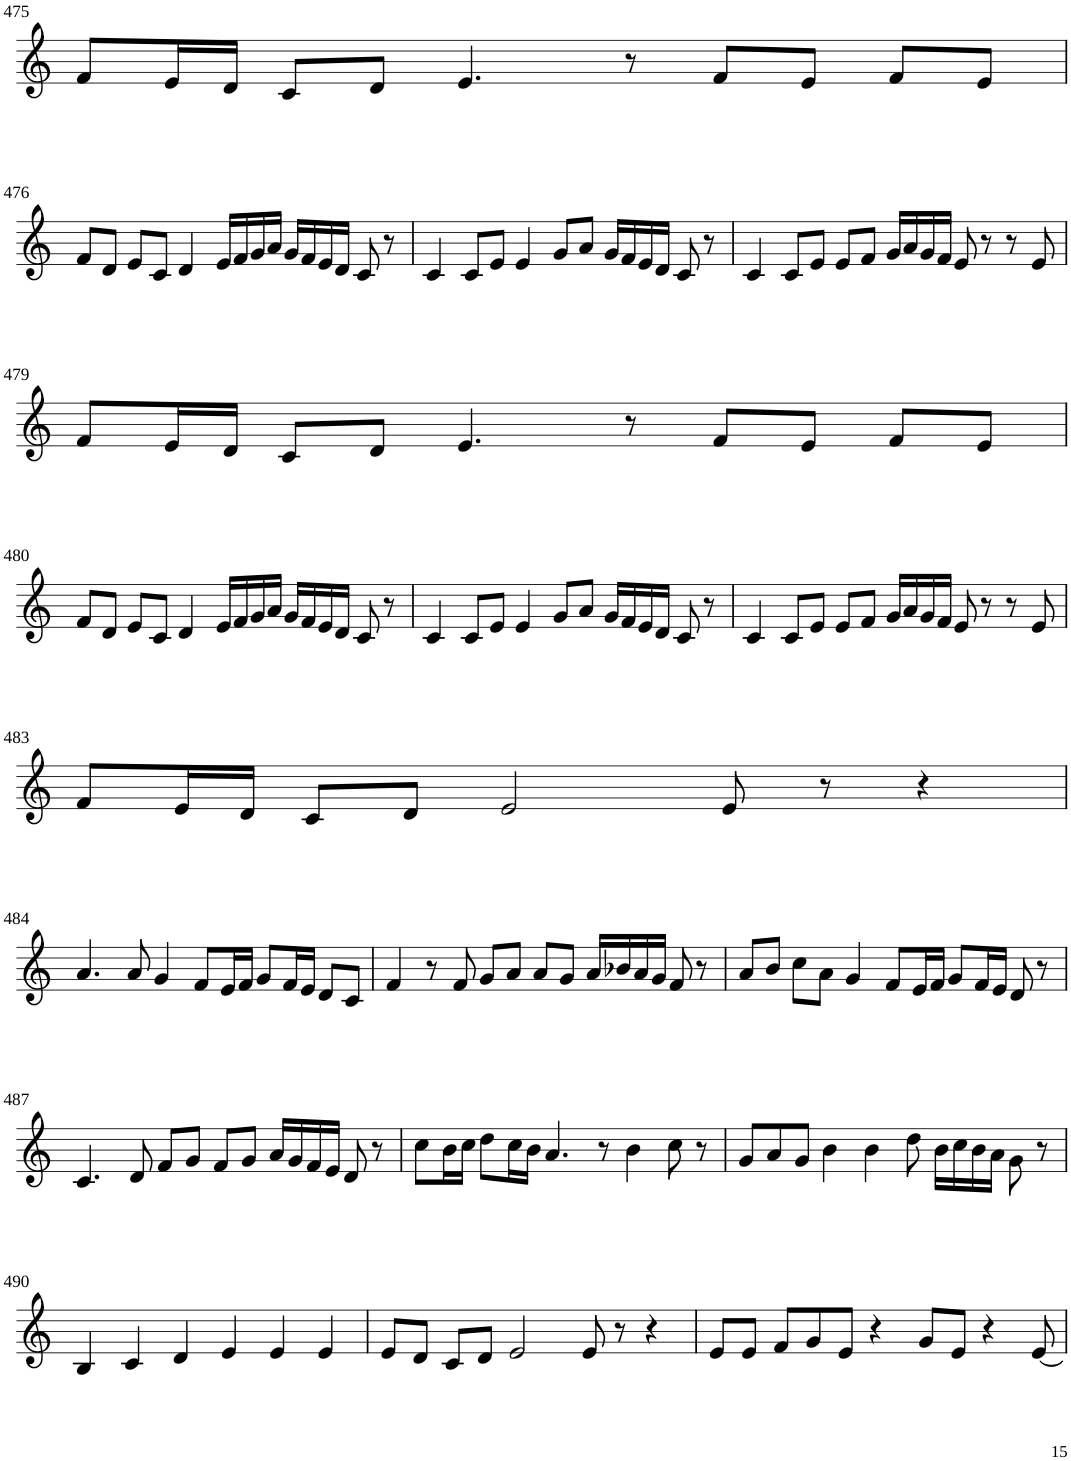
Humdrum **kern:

**kern
*part1
*staff1
*I"Violin
!!LO:PB:g=z
*clefG2
*k[]
*M6/4
=475
8f/L
16e/L
16d/JJ
8c/L
8d/J
4.e/
8r
8f/L
8e/J
8f/L
8e/J
!!LO:LB:g=z
=476
8f/L
8d/J
8e/L
8c/J
4d/
16e/LL
16f/
16g/
16a/JJ
16g/LL
16f/
16e/
16d/JJ
8c/
8r
=477
4c/
8c/L
8e/J
4e/
8g/L
8a/J
16g/LL
16f/
16e/
16d/JJ
8c/
8r
=478
4c/
8c/L
8e/J
8e/L
8f/J
16g/LL
16a/
16g/
16f/JJ
8e/
8r
8r
8e/
!!LO:LB:g=z
=479
8f/L
16e/L
16d/JJ
8c/L
8d/J
4.e/
8r
8f/L
8e/J
8f/L
8e/J
!!LO:LB:g=z
=480
8f/L
8d/J
8e/L
8c/J
4d/
16e/LL
16f/
16g/
16a/JJ
16g/LL
16f/
16e/
16d/JJ
8c/
8r
=481
4c/
8c/L
8e/J
4e/
8g/L
8a/J
16g/LL
16f/
16e/
16d/JJ
8c/
8r
=482
4c/
8c/L
8e/J
8e/L
8f/J
16g/LL
16a/
16g/
16f/JJ
8e/
8r
8r
8e/
!!LO:LB:g=z
=483
8f/L
16e/L
16d/JJ
8c/L
8d/J
2e/
8e/
8r
4r
!!LO:LB:g=z
=484
4.a/
8a/
4g/
8f/L
16e/L
16f/JJ
8g/L
16f/L
16e/JJ
8d/L
8c/J
=485
4f/
8r
8f/
8g/L
8a/J
8a/L
8g/J
16a/LL
16b-X/
16a/
16g/JJ
8f/
8r
=486
8a/L
8b/J
8cc\L
8a\J
4g/
8f/L
16e/L
16f/JJ
8g/L
16f/L
16e/JJ
8d/
8r
!!LO:LB:g=z
=487
4.c/
8d/
8f/L
8g/J
8f/L
8g/J
16a/LL
16g/
16f/
16e/JJ
8d/
8r
=488
8cc\L
16b\L
16cc\JJ
8dd\L
16cc\L
16b\JJ
4.a/
8r
4b\
8cc\
8r
=489
8g/L
8a/
8g/J
4b\
4b\
8dd\
16b\LL
16cc\
16b\
16a\JJ
8g\
8r
!!LO:LB:g=z
=490
4B/
4c/
4d/
4e/
4e/
4e/
=491
8e/L
8d/J
8c/L
8d/J
2e/
8e/
8r
4r
=492
8e/L
8e/J
8f/L
8g/
8e/J
4r
8g/L
8e/J
4r
[8e/
=
*-
